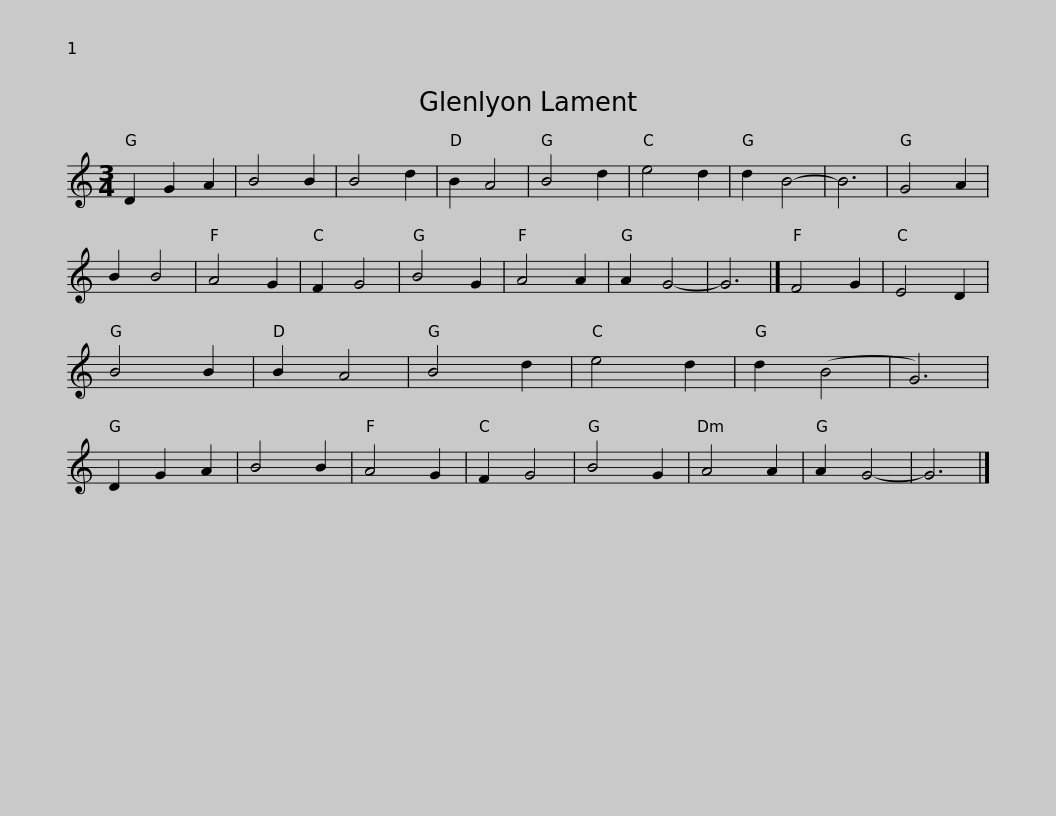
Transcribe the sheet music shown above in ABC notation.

X:1
L:1/8
M:3/4
I:linebreak $
K:C
V:1 treble
V:1
 D2 G2 A2 | B4 B2 | B4 d2 | B2 A4 | B4 d2 | %5
 e4 d2 | d2 B4- | B6 | G4 A2 | B2 B4 | %10
 A4 G2 | F2 G4 | B4 G2 | A4 A2 | A2 G4- | %15
 G6 |]$ F4 G2 | E4 D2 | B4 B2 | B2 A4 | %20
 B4 d2 | e4 d2 | d2 (B4 | G6) | D2 G2 A2 | %25
 B4 B2 | A4 G2 | F2 G4 | B4 G2 | A4 A2 | %30
 A2 G4- | G6 |] %32
